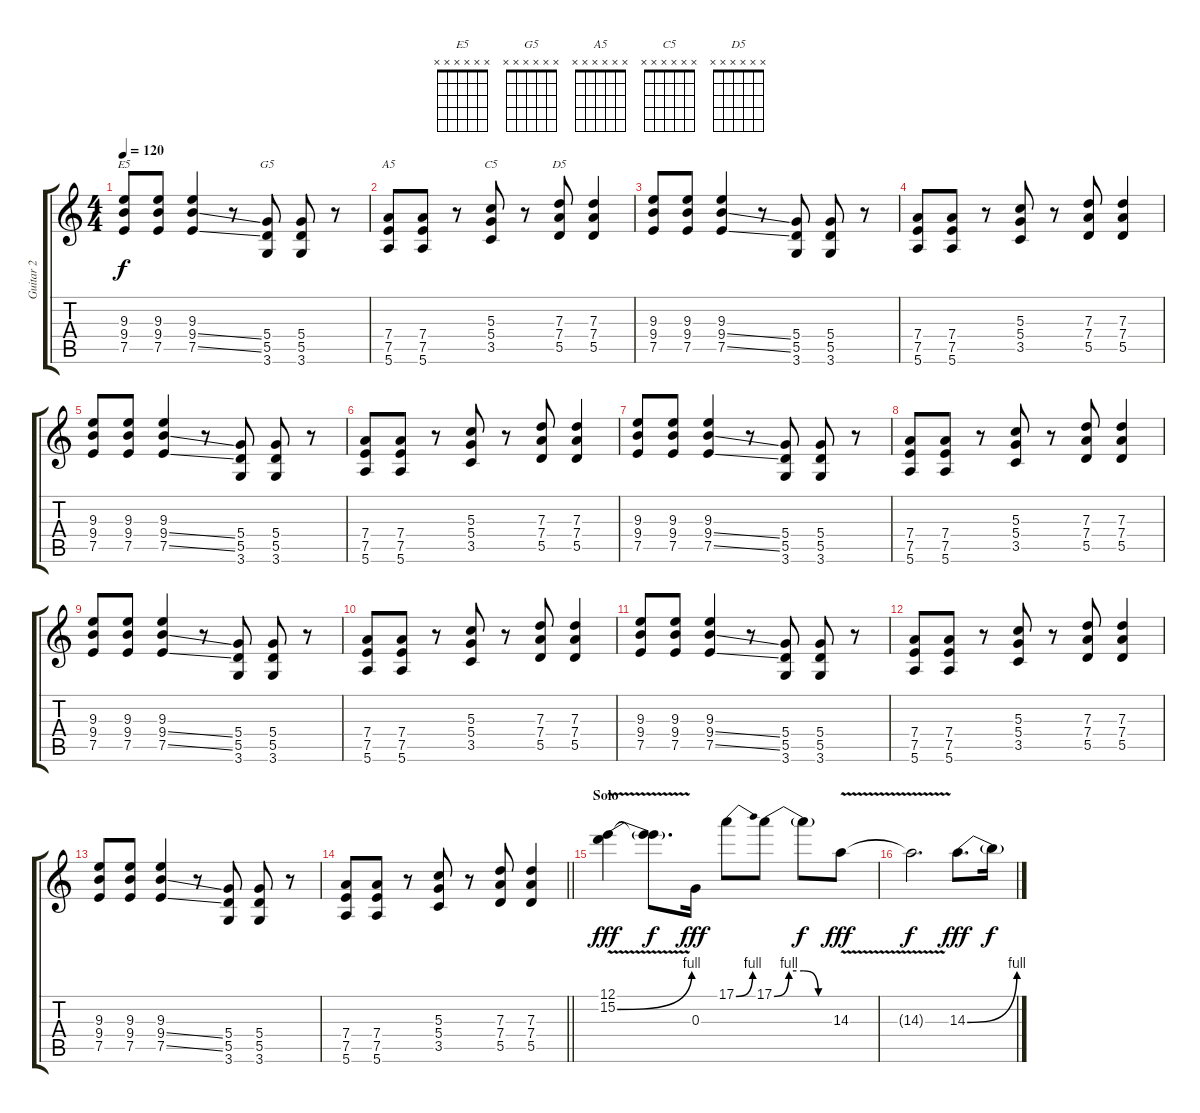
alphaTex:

\track ("Guitar 2" "Guitar 2") {instrument distortionguitar}
\staff {score tabs}
\tuning (E4 B3 G3 D3 A2 E2) {hide}
\chord ("E5" x x x x x x)
\chord ("G5" x x x x x x)
\chord ("A5" x x x x x x)
\chord ("C5" x x x x x x)
\chord ("D5" x x x x x x)
\ts (4 4)
\tempo 120
\clef g2
\ks c
(9.3 9.4 7.5).8{ch "E5" dy f} (9.3 9.4 7.5).8 (9.3 9.4{ss} 7.5{ss}).4 r.8 (5.4 5.5 3.6).8{ch "G5"} (5.4 5.5 3.6).8 r.8 |
(7.4 7.5 5.6).8{ch "A5"} (7.4 7.5 5.6).8 r.8 (5.3 5.4 3.5).8{ch "C5"} r.8 (7.3 7.4 5.5).8{ch "D5"} (7.3 7.4 5.5).4 |
(9.3 9.4 7.5).8 (9.3 9.4 7.5).8 (9.3 9.4{ss} 7.5{ss}).4 r.8 (5.4 5.5 3.6).8 (5.4 5.5 3.6).8 r.8 |
(7.4 7.5 5.6).8 (7.4 7.5 5.6).8 r.8 (5.3 5.4 3.5).8 r.8 (7.3 7.4 5.5).8 (7.3 7.4 5.5).4 |
(9.3 9.4 7.5).8 (9.3 9.4 7.5).8 (9.3 9.4{ss} 7.5{ss}).4 r.8 (5.4 5.5 3.6).8 (5.4 5.5 3.6).8 r.8 |
(7.4 7.5 5.6).8 (7.4 7.5 5.6).8 r.8 (5.3 5.4 3.5).8 r.8 (7.3 7.4 5.5).8 (7.3 7.4 5.5).4 |
(9.3 9.4 7.5).8 (9.3 9.4 7.5).8 (9.3 9.4{ss} 7.5{ss}).4 r.8 (5.4 5.5 3.6).8 (5.4 5.5 3.6).8 r.8 |
(7.4 7.5 5.6).8 (7.4 7.5 5.6).8 r.8 (5.3 5.4 3.5).8 r.8 (7.3 7.4 5.5).8 (7.3 7.4 5.5).4 |
(9.3 9.4 7.5).8 (9.3 9.4 7.5).8 (9.3 9.4{ss} 7.5{ss}).4 r.8 (5.4 5.5 3.6).8 (5.4 5.5 3.6).8 r.8 |
(7.4 7.5 5.6).8 (7.4 7.5 5.6).8 r.8 (5.3 5.4 3.5).8 r.8 (7.3 7.4 5.5).8 (7.3 7.4 5.5).4 |
(9.3 9.4 7.5).8 (9.3 9.4 7.5).8 (9.3 9.4{ss} 7.5{ss}).4 r.8 (5.4 5.5 3.6).8 (5.4 5.5 3.6).8 r.8 |
(7.4 7.5 5.6).8 (7.4 7.5 5.6).8 r.8 (5.3 5.4 3.5).8 r.8 (7.3 7.4 5.5).8 (7.3 7.4 5.5).4 |
(9.3 9.4 7.5).8 (9.3 9.4 7.5).8 (9.3 9.4{ss} 7.5{ss}).4 r.8 (5.4 5.5 3.6).8 (5.4 5.5 3.6).8 r.8 |
\barLineRight lightlight
(7.4 7.5 5.6).8 (7.4 7.5 5.6).8 r.8 (5.3 5.4 3.5).8 r.8 (7.3 7.4 5.5).8 (7.3 7.4 5.5).4 |
\section ("" "Solo")
(12.1{v} 15.2{be (bend 0 0 60 4) v}).4{dy fff} (12.1{t} 15.2{t}).8{d dy f} 0.3.16{dy fff} 17.1{be (bend 0 0 60 4)}.8 17.1{be (custom 0 0 15 4 30 4 45 0 60 0)}.8 17.1{t}.8{dy f} 14.3{v}.8{dy fff} |
14.3{t}.2{d dy f} 14.3{be (bend 0 0 60 4)}.8{d dy fff} 14.3{t}.16{dy f}
